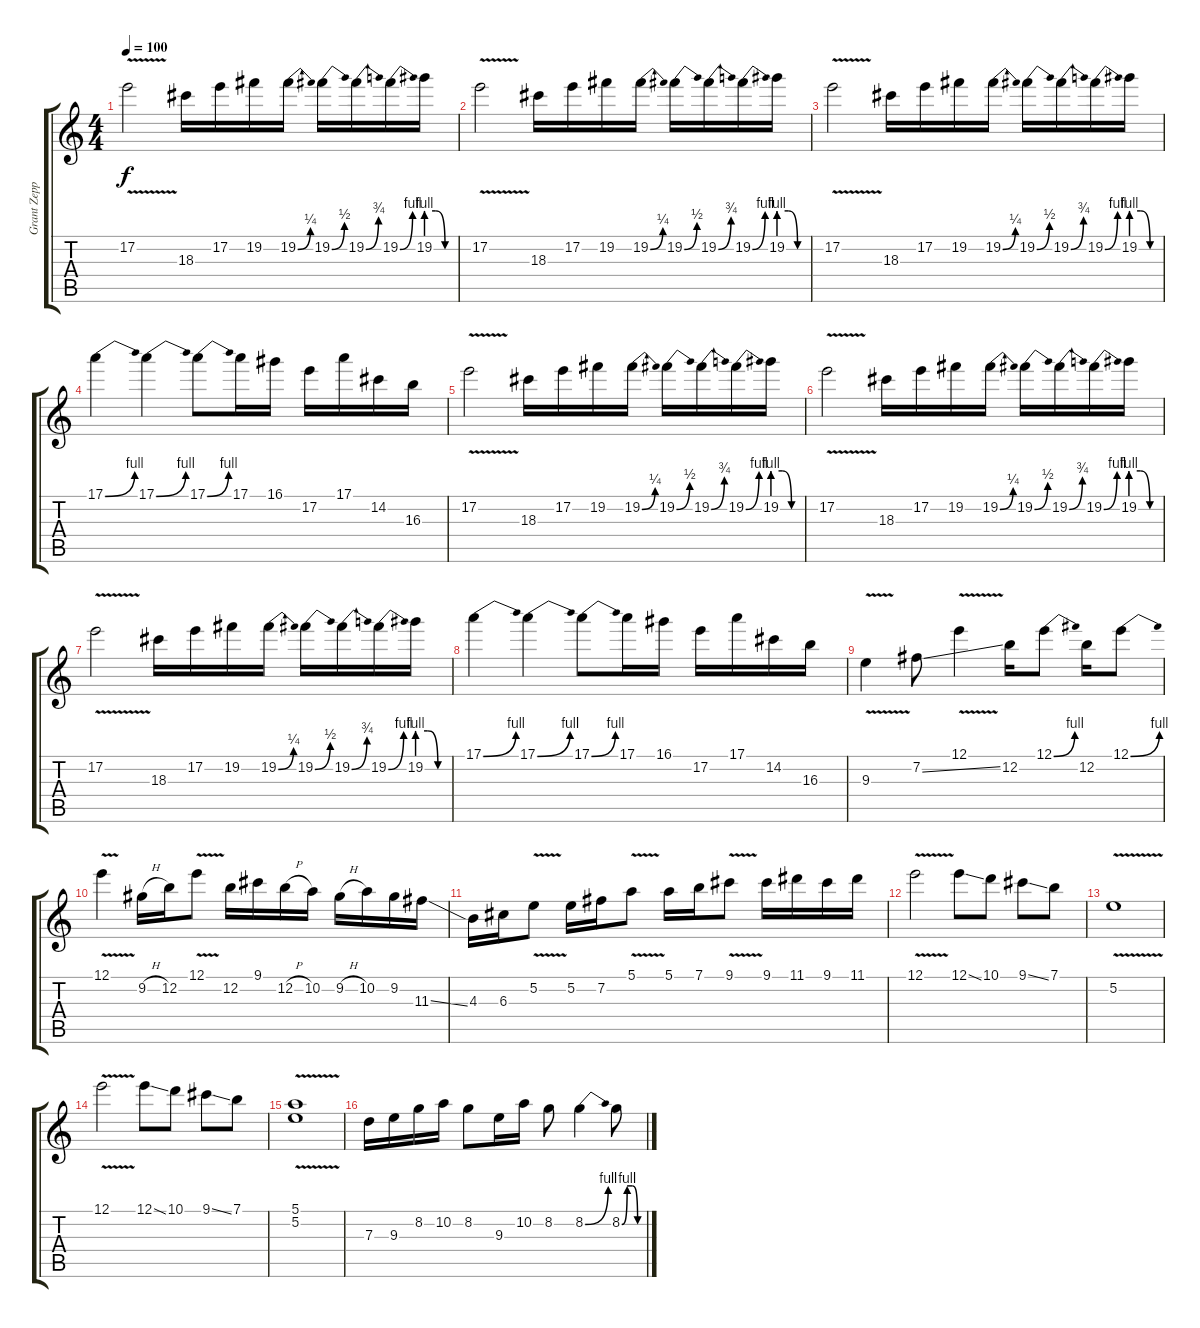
\track ("Grant Zeppelin" "Grant Zepp") {instrument distortionguitar}
\staff {score tabs}
\tuning (E4 B3 G3 D3 A2 E2) {hide}
\ts (4 4)
\tempo 100
\clef g2
\ks c
17.2{v}.2{dy f volume 12} 18.3.16 17.2.16 19.2.16 19.2{be (bend 0 0 60 1)}.16 19.2{be (bend 0 0 60 2)}.16 19.2{be (bend 0 0 60 3)}.16 19.2{be (bend 0 0 60 4)}.16 19.2{be (custom 0 4 20 4 40 0 60 0)}.16 |
17.2{v}.2 18.3.16 17.2.16 19.2.16 19.2{be (bend 0 0 60 1)}.16 19.2{be (bend 0 0 60 2)}.16 19.2{be (bend 0 0 60 3)}.16 19.2{be (bend 0 0 60 4)}.16 19.2{be (custom 0 4 20 4 40 0 60 0)}.16 |
17.2{v}.2 18.3.16 17.2.16 19.2.16 19.2{be (bend 0 0 60 1)}.16 19.2{be (bend 0 0 60 2)}.16 19.2{be (bend 0 0 60 3)}.16 19.2{be (bend 0 0 60 4)}.16 19.2{be (custom 0 4 20 4 40 0 60 0)}.16 |
17.1{be (bend 0 0 60 4)}.4 17.1{be (bend 0 0 60 4)}.4 17.1{be (bend 0 0 60 4)}.8 17.1.16 16.1.16 17.2.16 17.1.16 14.2.16 16.3.16 |
17.2{v}.2{volume 12} 18.3.16 17.2.16 19.2.16 19.2{be (bend 0 0 60 1)}.16 19.2{be (bend 0 0 60 2)}.16 19.2{be (bend 0 0 60 3)}.16 19.2{be (bend 0 0 60 4)}.16 19.2{be (custom 0 4 20 4 40 0 60 0)}.16 |
17.2{v}.2 18.3.16 17.2.16 19.2.16 19.2{be (bend 0 0 60 1)}.16 19.2{be (bend 0 0 60 2)}.16 19.2{be (bend 0 0 60 3)}.16 19.2{be (bend 0 0 60 4)}.16 19.2{be (custom 0 4 20 4 40 0 60 0)}.16 |
17.2{v}.2 18.3.16 17.2.16 19.2.16 19.2{be (bend 0 0 60 1)}.16 19.2{be (bend 0 0 60 2)}.16 19.2{be (bend 0 0 60 3)}.16 19.2{be (bend 0 0 60 4)}.16 19.2{be (custom 0 4 20 4 40 0 60 0)}.16 |
17.1{be (bend 0 0 60 4)}.4 17.1{be (bend 0 0 60 4)}.4 17.1{be (bend 0 0 60 4)}.8 17.1.16 16.1.16 17.2.16 17.1.16 14.2.16 16.3.16 |
9.3{v}.4{volume 12} 7.2{ss}.8 12.1{v}.4 12.2.16 12.1{be (bend 0 0 60 4)}.8 12.2.16 12.1{be (bend 0 0 60 4)}.8 |
12.1{v}.4 9.2{h}.16 12.2.16 12.1{v}.8 12.2.16 9.1.16 12.2{h}.16 10.2.16 9.2{h}.16 10.2.16 9.2.16 11.3{ss}.16 |
4.3.16 6.3.16 5.2{v}.8 5.2.16 7.2.16 5.1{v}.8 5.1.16 7.1.16 9.1{v}.8 9.1.16 11.1.16 9.1.16 11.1.16 |
12.1{v}.2 12.1{ss}.8 10.1.8 9.1{ss}.8 7.1.8 |
5.2{v}.1 |
12.1{v}.2 12.1{ss}.8{volume 16} 10.1.8 9.1{ss}.8 7.1.8 |
(5.1{v} 5.2{v}).1{volume 12} |
7.3.16{volume 16} 9.3.16 8.2.16 10.2.16 8.2.8 9.3.16 10.2.16 8.2.8 8.2{be (bend 0 0 60 4)}.4 8.2{be (custom 0 0 15 4 30 4 45 0 60 0)}.8
